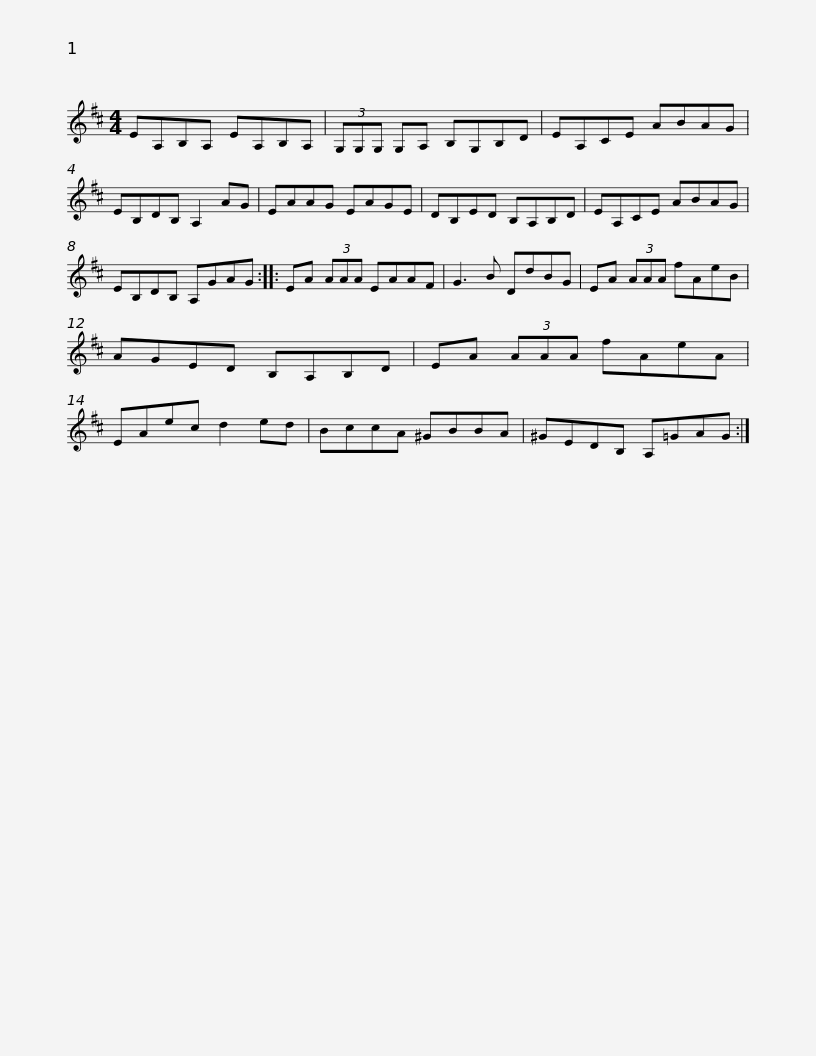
X:1
L:1/8
M:4/4
I:linebreak $
K:D
V:1 treble
V:1
 EA,B,A, EA,B,A, | (3G,G,G, G,A, B,G,B,D | EA,CE ABAG | EB,DB, A,2 AG |$ EAAG EAGE | %5
 DB,ED B,A,B,D | EA,CE ABAG | EB,DB, A,GAG :: EA (3AAA EAAF |$ G3 B DdBG | %10
 EA (3AAA fAeB | AGED B,A,B,D | EA (3AAA fAeA | EAec d2 ed |$ BccA ^GBBA | %15
 ^GEDB, A,=GAG :| %16
